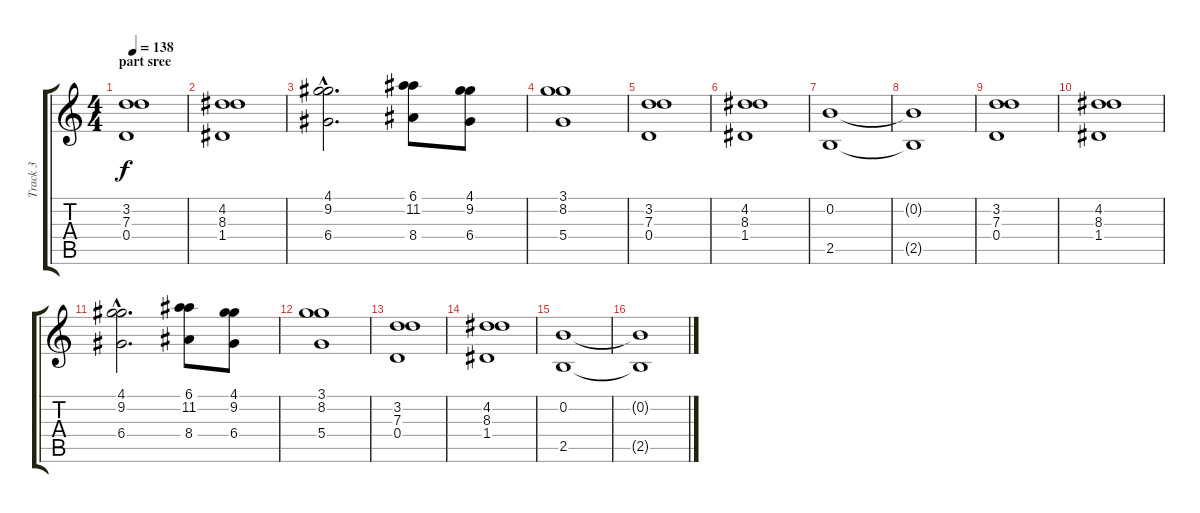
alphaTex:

\track ("Track 3" "Track 3") {instrument choiraahs}
\staff {score tabs}
\tuning (E5 B4 G4 D4 A3 E3) {hide}
\ts (4 4)
\section ("" "part sree")
\tempo 138
\clef g2
\ks c
(3.2 7.3 0.4).1{dy f} |
(4.2 8.3 1.4).1 |
(4.1{hac} 9.2{hac} 6.4{hac}).2{d} (6.1 11.2 8.4).8 (4.1 9.2 6.4).8 |
(3.1 8.2 5.4).1 |
(3.2 7.3 0.4).1 |
(4.2 8.3 1.4).1 |
(0.2 2.5).1 |
(0.2{t} 2.5{t}).1 |
(3.2 7.3 0.4).1 |
(4.2 8.3 1.4).1 |
(4.1{hac} 9.2{hac} 6.4{hac}).2{d} (6.1 11.2 8.4).8 (4.1 9.2 6.4).8 |
(3.1 8.2 5.4).1 |
(3.2 7.3 0.4).1 |
(4.2 8.3 1.4).1 |
(0.2 2.5).1 |
(0.2{t} 2.5{t}).1
